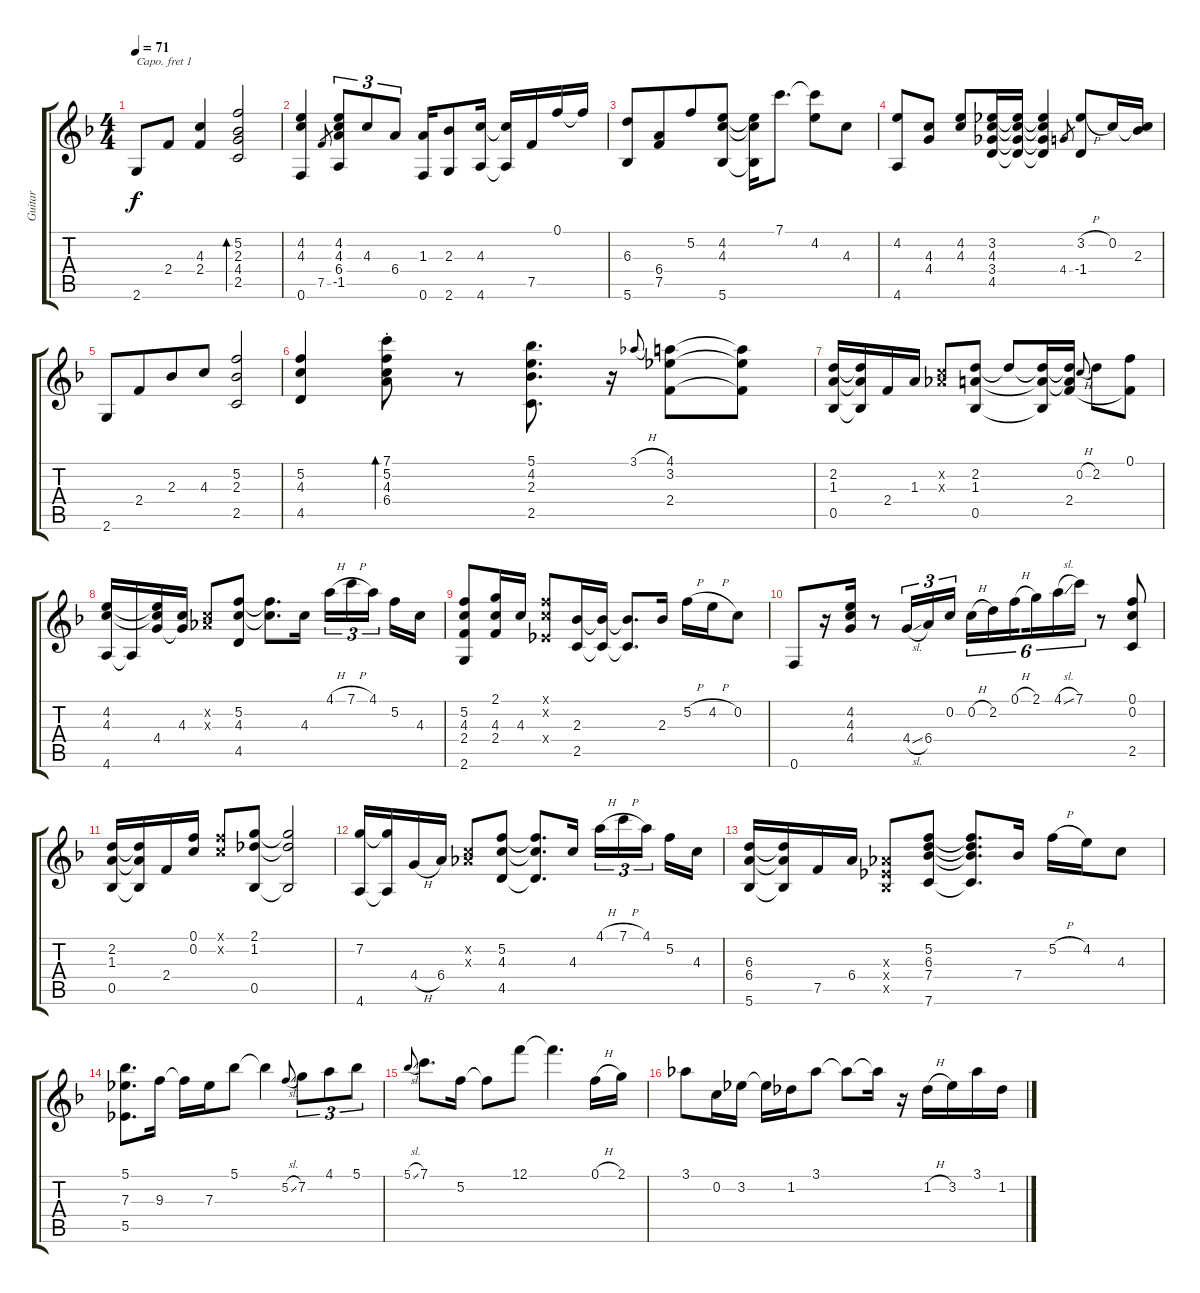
\track ("Guitar" "Guitar") {instrument acousticguitarsteel}
\staff {score tabs}
\capo 1
\tuning (E4 B3 G3 D3 A2 E2) {hide}
\ts (4 4)
\tempo 71
\clef g2
\ks f
2.6.8{dy f} 2.4.8 (4.3 2.4).4 (5.2 2.3 4.4 2.5).2{bd 60} |
(4.2 4.3 0.6).4 7.5.8{gr} (4.2 4.3 6.4 -1.5).8{tu (3 2)} 4.3.8{tu (3 2)} 6.4.8{tu (3 2)} (1.3 0.6).16 (2.3 2.6).8 (4.3 4.6).16 (4.3{t} 4.6{t}).16 7.5.16 0.1.16 0.1{t}.16 |
(6.3 5.6).8 (6.4 7.5).8{beam merge} 5.2.8 (4.2 4.3 5.6).8 (4.2{t} 4.3{t} 5.6{t}).16 7.1.8{d} (7.1{t} 4.2).8 4.3.8 |
(4.2 4.6).8 (4.3 4.4).8 (4.2 4.3).8 (3.2 4.3 3.4 4.5).16 (3.2{t} 4.3{t} 3.4{t} 4.5{t}).16 (3.2{t} 4.3{t} 3.4{t} 4.5{t}).4 4.4.8{gr} (3.2{h} -1.4).8 0.2.16 (0.2{t} 2.3).16 |
2.6.8 2.4.8{beam merge} 2.3.8 4.3.8 (5.2 2.3 2.5).2 |
(5.2 4.3 4.5).4 (7.1{st} 5.2 4.3 6.4).8{bd 60} r.8 (5.1 4.2 2.3 2.5).8{d} r.16 3.1{h}.8{gr onbeat} (4.1 3.2 2.4).8 (4.1{t} 3.2{t} 2.4{t}).8 |
(2.2 1.3 0.5).16 (2.2{t} 1.3{t} 0.5{t}).16 2.4.16 1.3.16 (0.2{x} 0.3{x}).8 (2.2 1.3 0.5).8 2.2{t}.8 (2.2{t} 1.3{t} 0.5{t}).16 (2.2{t} 1.3{t} 2.4).16 0.2{h}.8{gr onbeat} 2.2.8 (0.1 2.4{t}).8 |
(4.2 4.3 4.6).16 4.6{t}.16 (4.2{t} 4.3{t} 4.4).16 (4.3 4.4{t}).16 (0.2{x} 0.3{x}).8 (5.2 4.3 4.5).8 (5.2{t} 4.3{t}).8{d} 4.3.16{beam split} 4.1{h}.16{tu (3 2) beam merge} 7.1{h}.16{tu (3 2)} 4.1.16{tu (3 2) beam splitsecondary} 5.2.16 4.3.16 |
(5.2 4.3 2.4 2.6).8 (2.1 4.3 2.4).16 4.3.16 (0.1{x} 0.2{x} 0.4{x}).8 (2.3 2.5).16 (2.3{t} 2.5{t}).16 (2.3{t} 2.5{t}).8{d} 2.3.16 5.2{h}.16 4.2{h}.16 0.2.8 |
0.6.8 r.16 (4.2 4.3 4.4).16 r.8 4.4{sl}.16{tu (3 2)} 6.4.16{tu (3 2)} 0.2.16{tu (3 2)} 0.2{h}.16{tu (6 4)} 2.2.16{tu (6 4)} 0.1{h}.16{tu (6 4) beam splitsecondary} 2.1.16{tu (6 4)} 4.1{sl}.16{tu (6 4)} 7.1.16{tu (6 4)} r.8 (0.1 0.2 2.5).8 |
(2.2 1.3 0.5).16 (2.2{t} 1.3{t} 0.5{t}).16 2.4.16 (0.1 0.2).16 (0.1{x} 0.2{x}).8 (2.1 1.2 0.5).8 (2.1{t} 1.2{t} 0.5{t}).2 |
(7.2 4.6).16 (7.2{t} 4.6{t}).16 4.4{h}.16 6.4.16 (0.2{x} 0.3{x}).8 (5.2 4.3 4.5).8 (5.2{t} 4.3{t} 4.5{t}).8{d} 4.3.16 4.1{h}.16{tu (3 2)} 7.1{h}.16{tu (3 2)} 4.1.16{tu (3 2) beam splitsecondary} 5.2.16 4.3.16 |
(6.3 6.4 5.6).16 (6.3{t} 6.4{t} 5.6{t}).16 7.5.16 6.4.16 (0.3{x} 0.4{x} 0.5{x}).8 (5.2 6.3 7.4 7.6).8 (5.2{t} 6.3{t} 7.4{t} 7.6{t}).8{d} 7.4.16 5.2{h}.16 4.2.16 4.3.8 |
(5.1 7.3 5.5).8{d} 9.3.16 9.3{t}.16 7.3.16 5.1.8 5.1{t}.4 5.2{sl}.8{gr onbeat} 7.2.8{tu (3 2)} 4.1.8{tu (3 2)} 5.1.8{tu (3 2)} |
5.1{sl}.8{gr onbeat} 7.1.8{d} 5.2.16 5.2{t}.8 12.1.8 12.1{t}.4{d} 0.1{h}.16 2.1.16 |
3.1.8 0.2.16 3.2.16 3.2{t}.16 1.2.16 3.1.8 3.1{t}.8 3.1{t}.16 r.16 1.2{h}.16 3.2.16 3.1.16 1.2.16
